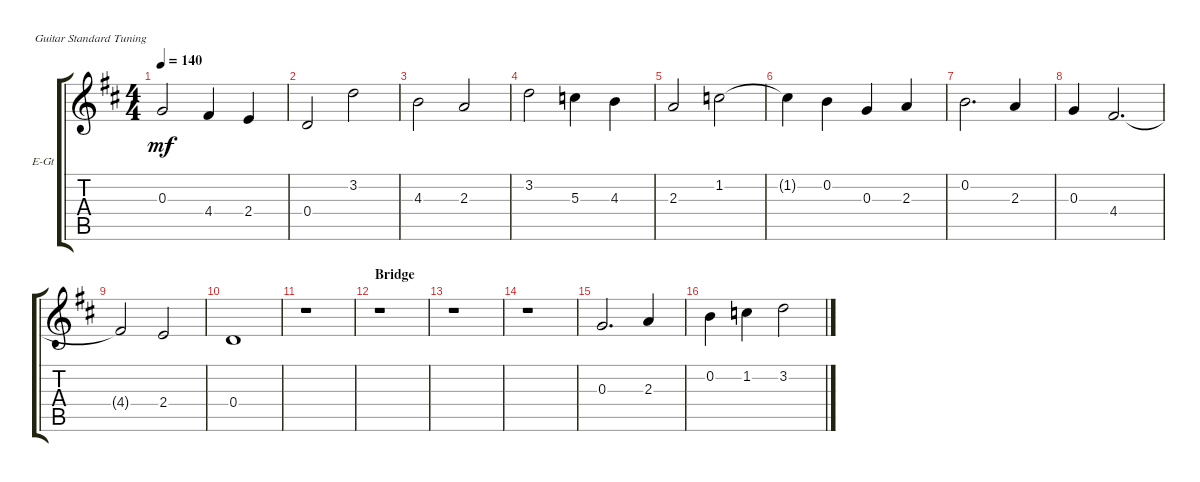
\defaultSystemsLayout 4
\bracketExtendMode groupsimilarinstruments
\firstSystemTrackNameOrientation horizontal
\otherSystemsTrackNameOrientation horizontal
\track ("Art's Voice" "E-Gt") {instrument electricguitarclean}
\staff {score tabs}
\tuning (E4 B3 G3 D3 A2 E2)
\ts (4 4)
\tempo 140
\clef g2
\ks d
0.3.2{dy mf} 4.4.4 2.4.4 |
0.4.2 3.2.2 |
4.3.2 2.3.2 |
3.2.2 5.3.4 4.3.4 |
2.3.2 1.2.2 |
1.2{t}.4 0.2.4 0.3.4 2.3.4 |
0.2.2{d} 2.3.4 |
0.3.4 4.4.2{d} |
4.4{t}.2 2.4.2 |
0.4.1 |
r.1 |
\section ("" "Bridge")
r.1 |
r.1 |
r.1 |
0.3.2{d} 2.3.4 |
0.2.4 1.2.4 3.2.2
